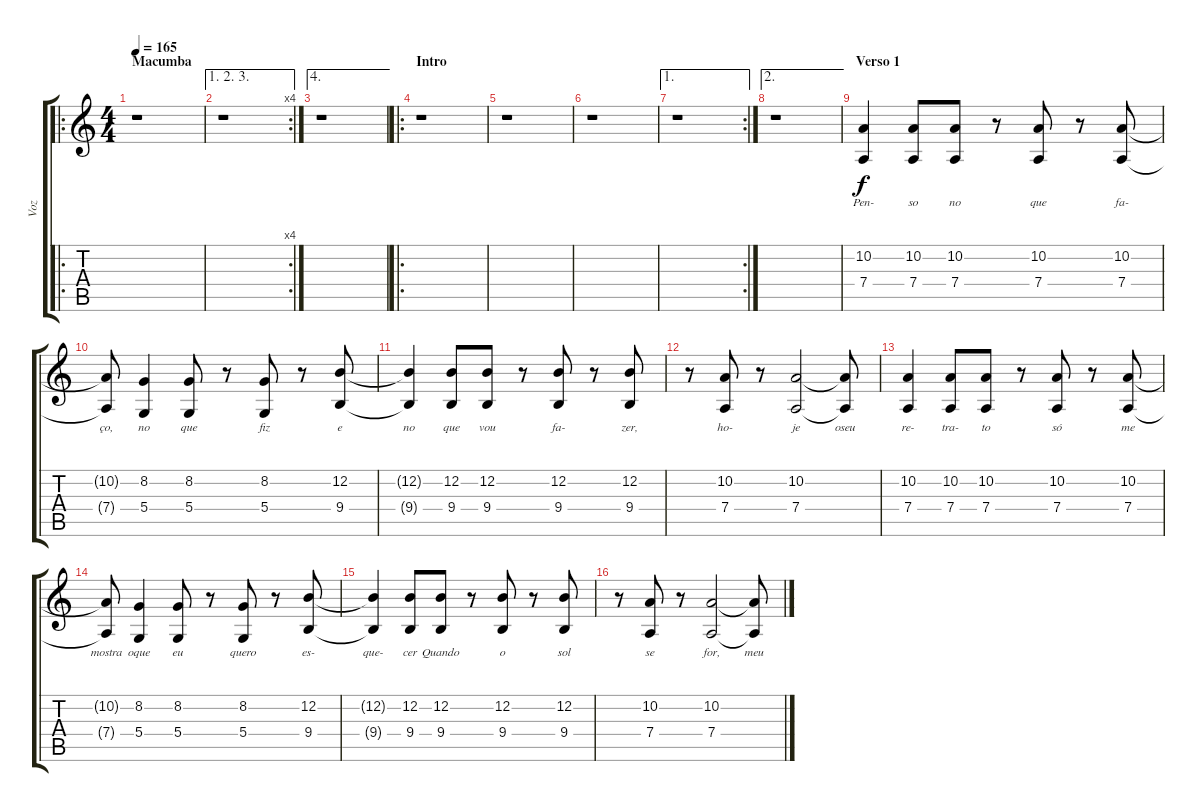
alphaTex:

\track ("Voz" "Voz") {instrument tenorsax}
\staff {score tabs}
\tuning (E4 B3 G3 D3 A2 E2) {hide}
\ro
\ts (4 4)
\section ("" "Macumba")
\tempo 165
\clef g2
\ks c
r.1{dy f instrument tenorsax} |
\ae (1 2 3)
\rc 4
r.1 |
\ae 4
r.1 |
\ro
\section ("" "Intro")
r.1 |
r.1 |
r.1 |
\ae 1
\rc 2
r.1 |
\ae 2
r.1 |
\section ("" "Verso 1")
(10.2 7.4).4{lyrics (0 "Pen-") lyrics (1 "") lyrics (2 "") lyrics (3 "") lyrics (4 "")} (10.2 7.4).8{lyrics (0 "so") lyrics (1 "") lyrics (2 "") lyrics (3 "") lyrics (4 "")} (10.2 7.4).8{lyrics (0 "no") lyrics (1 "") lyrics (2 "") lyrics (3 "") lyrics (4 "")} r.8 (10.2 7.4).8{lyrics (0 "que") lyrics (1 "") lyrics (2 "") lyrics (3 "") lyrics (4 "")} r.8 (10.2 7.4).8{lyrics (0 "fa-") lyrics (1 "") lyrics (2 "") lyrics (3 "") lyrics (4 "")} |
(10.2{t} 7.4{t}).8{lyrics (0 "ço,") lyrics (1 "") lyrics (2 "") lyrics (3 "") lyrics (4 "")} (8.2 5.4).4{lyrics (0 "no") lyrics (1 "") lyrics (2 "") lyrics (3 "") lyrics (4 "")} (8.2 5.4).8{lyrics (0 "que") lyrics (1 "") lyrics (2 "") lyrics (3 "") lyrics (4 "")} r.8 (8.2 5.4).8{lyrics (0 "fiz") lyrics (1 "") lyrics (2 "") lyrics (3 "") lyrics (4 "")} r.8 (12.2 9.4).8{lyrics (0 "e") lyrics (1 "") lyrics (2 "") lyrics (3 "") lyrics (4 "")} |
(12.2{t} 9.4{t}).4{lyrics (0 "no") lyrics (1 "") lyrics (2 "") lyrics (3 "") lyrics (4 "")} (12.2 9.4).8{lyrics (0 "que") lyrics (1 "") lyrics (2 "") lyrics (3 "") lyrics (4 "")} (12.2 9.4).8{lyrics (0 "vou") lyrics (1 "") lyrics (2 "") lyrics (3 "") lyrics (4 "")} r.8 (12.2 9.4).8{lyrics (0 "fa-") lyrics (1 "") lyrics (2 "") lyrics (3 "") lyrics (4 "")} r.8 (12.2 9.4).8{lyrics (0 "zer,") lyrics (1 "") lyrics (2 "") lyrics (3 "") lyrics (4 "")} |
r.8 (10.2 7.4).8{lyrics (0 "ho-") lyrics (1 "") lyrics (2 "") lyrics (3 "") lyrics (4 "")} r.8 (10.2 7.4).2{lyrics (0 "je") lyrics (1 "") lyrics (2 "") lyrics (3 "") lyrics (4 "")} (10.2{t} 7.4{t}).8{lyrics (0 "oseu") lyrics (1 "") lyrics (2 "") lyrics (3 "") lyrics (4 "")} |
(10.2 7.4).4{lyrics (0 "re-") lyrics (1 "") lyrics (2 "") lyrics (3 "") lyrics (4 "")} (10.2 7.4).8{lyrics (0 "tra-") lyrics (1 "") lyrics (2 "") lyrics (3 "") lyrics (4 "")} (10.2 7.4).8{lyrics (0 "to") lyrics (1 "") lyrics (2 "") lyrics (3 "") lyrics (4 "")} r.8 (10.2 7.4).8{lyrics (0 "só") lyrics (1 "") lyrics (2 "") lyrics (3 "") lyrics (4 "")} r.8 (10.2 7.4).8{lyrics (0 "me") lyrics (1 "") lyrics (2 "") lyrics (3 "") lyrics (4 "")} |
(10.2{t} 7.4{t}).8{lyrics (0 "mostra") lyrics (1 "") lyrics (2 "") lyrics (3 "") lyrics (4 "")} (8.2 5.4).4{lyrics (0 "oque") lyrics (1 "") lyrics (2 "") lyrics (3 "") lyrics (4 "")} (8.2 5.4).8{lyrics (0 "eu") lyrics (1 "") lyrics (2 "") lyrics (3 "") lyrics (4 "")} r.8 (8.2 5.4).8{lyrics (0 "quero") lyrics (1 "") lyrics (2 "") lyrics (3 "") lyrics (4 "")} r.8 (12.2 9.4).8{lyrics (0 "es-") lyrics (1 "") lyrics (2 "") lyrics (3 "") lyrics (4 "")} |
(12.2{t} 9.4{t}).4{lyrics (0 "que-") lyrics (1 "") lyrics (2 "") lyrics (3 "") lyrics (4 "")} (12.2 9.4).8{lyrics (0 "cer") lyrics (1 "") lyrics (2 "") lyrics (3 "") lyrics (4 "")} (12.2 9.4).8{lyrics (0 "Quando") lyrics (1 "") lyrics (2 "") lyrics (3 "") lyrics (4 "")} r.8 (12.2 9.4).8{lyrics (0 "o") lyrics (1 "") lyrics (2 "") lyrics (3 "") lyrics (4 "")} r.8 (12.2 9.4).8{lyrics (0 "sol") lyrics (1 "") lyrics (2 "") lyrics (3 "") lyrics (4 "")} |
r.8 (10.2 7.4).8{lyrics (0 "se") lyrics (1 "") lyrics (2 "") lyrics (3 "") lyrics (4 "")} r.8 (10.2 7.4).2{lyrics (0 "for,") lyrics (1 "") lyrics (2 "") lyrics (3 "") lyrics (4 "")} (10.2{t} 7.4{t}).8{lyrics (0 "meu") lyrics (1 "") lyrics (2 "") lyrics (3 "") lyrics (4 "")}
